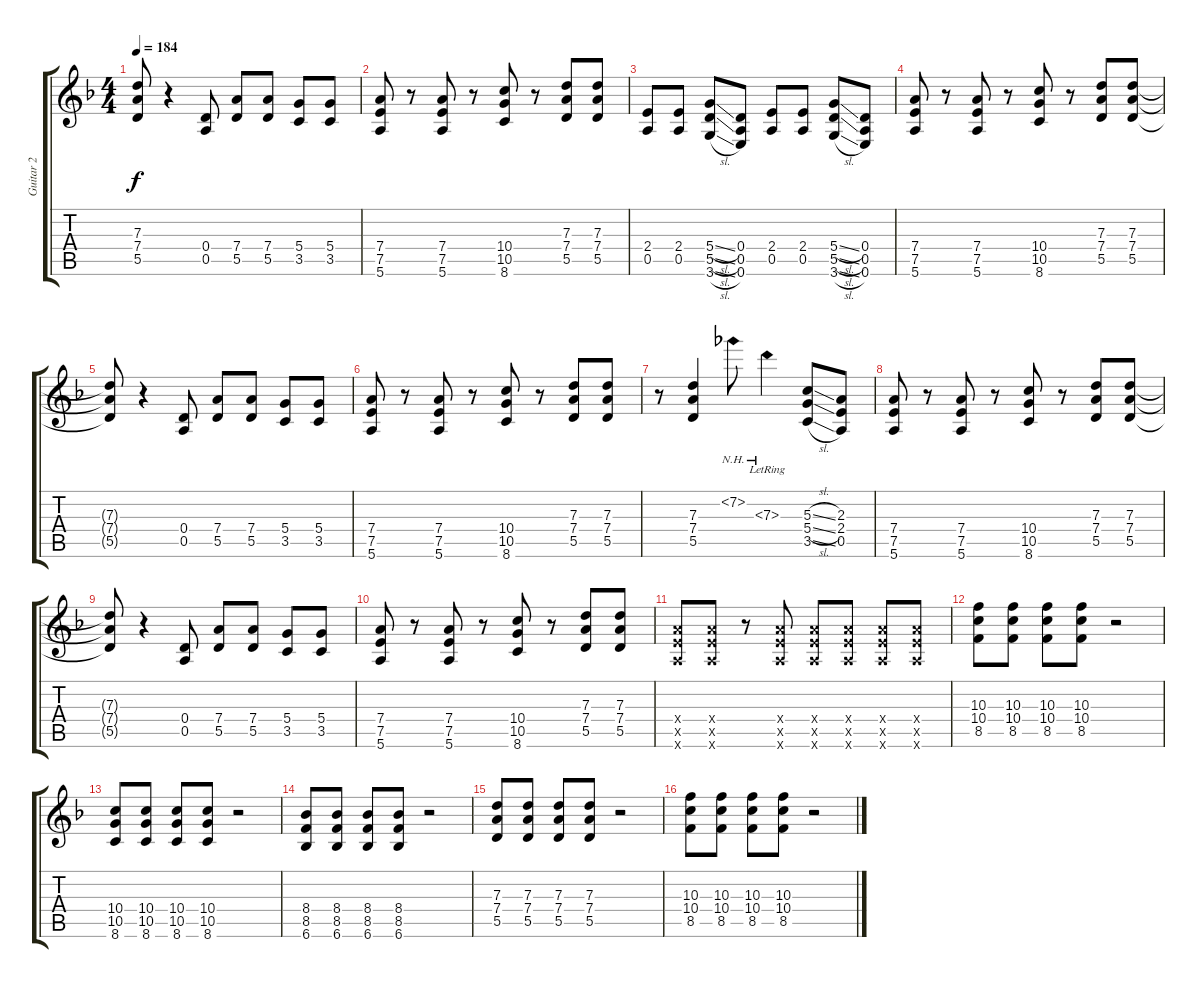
\track ("Guitar 2" "Guitar 2") {instrument overdrivenguitar}
\staff {score tabs}
\tuning (E4 B3 G3 D3 A2 E2) {hide}
\ts (4 4)
\tempo 184
\clef g2
\ks f
(7.3{t} 7.4{t} 5.5{t}).8{dy f} r.4 (0.4 0.5).8 (7.4 5.5).8 (7.4 5.5).8 (5.4 3.5).8 (5.4 3.5).8 |
(7.4 7.5 5.6).8 r.8 (7.4 7.5 5.6).8 r.8 (10.4 10.5 8.6).8 r.8 (7.3 7.4 5.5).8 (7.3 7.4 5.5).8 |
(2.4 0.5).8 (2.4 0.5).8 (5.4{sl} 5.5{sl} 3.6{sl}).8 (0.4 0.5 0.6).8 (2.4 0.5).8 (2.4 0.5).8 (5.4{sl} 5.5{sl} 3.6{sl}).8 (0.4 0.5 0.6).8 |
(7.4 7.5 5.6).8 r.8 (7.4 7.5 5.6).8 r.8 (10.4 10.5 8.6).8 r.8 (7.3 7.4 5.5).8 (7.3 7.4 5.5).8 |
(7.3{t} 7.4{t} 5.5{t}).8 r.4 (0.4 0.5).8 (7.4 5.5).8 (7.4 5.5).8 (5.4 3.5).8 (5.4 3.5).8 |
(7.4 7.5 5.6).8 r.8 (7.4 7.5 5.6).8 r.8 (10.4 10.5 8.6).8 r.8 (7.3 7.4 5.5).8 (7.3 7.4 5.5).8 |
r.8 (7.3 7.4 5.5).4 7.2{nh}.8 7.3{nh lr}.4 (5.3{sl} 5.4{sl} 3.5{sl}).8 (2.3 2.4 0.5).8 |
(7.4 7.5 5.6).8 r.8 (7.4 7.5 5.6).8 r.8 (10.4 10.5 8.6).8 r.8 (7.3 7.4 5.5).8 (7.3 7.4 5.5).8 |
(7.3{t} 7.4{t} 5.5{t}).8 r.4 (0.4 0.5).8 (7.4 5.5).8 (7.4 5.5).8 (5.4 3.5).8 (5.4 3.5).8 |
(7.4 7.5 5.6).8 r.8 (7.4 7.5 5.6).8 r.8 (10.4 10.5 8.6).8 r.8 (7.3 7.4 5.5).8 (7.3 7.4 5.5).8 |
(7.4{x} 7.5{x} 5.6{x}).8 (7.4{x} 7.5{x} 5.6{x}).8 r.8 (7.4{x} 7.5{x} 5.6{x}).8 (7.4{x} 7.5{x} 5.6{x}).8 (7.4{x} 7.5{x} 5.6{x}).8 (7.4{x} 7.5{x} 5.6{x}).8 (7.4{x} 7.5{x} 5.6{x}).8 |
(10.3 10.4 8.5).8 (10.3 10.4 8.5).8 (10.3 10.4 8.5).8 (10.3 10.4 8.5).8 r.2 |
(10.4 10.5 8.6).8 (10.4 10.5 8.6).8 (10.4 10.5 8.6).8 (10.4 10.5 8.6).8 r.2 |
(8.4 8.5 6.6).8 (8.4 8.5 6.6).8 (8.4 8.5 6.6).8 (8.4 8.5 6.6).8 r.2 |
(7.3 7.4 5.5).8 (7.3 7.4 5.5).8 (7.3 7.4 5.5).8 (7.3 7.4 5.5).8 r.2 |
(10.3 10.4 8.5).8 (10.3 10.4 8.5).8 (10.3 10.4 8.5).8 (10.3 10.4 8.5).8 r.2
